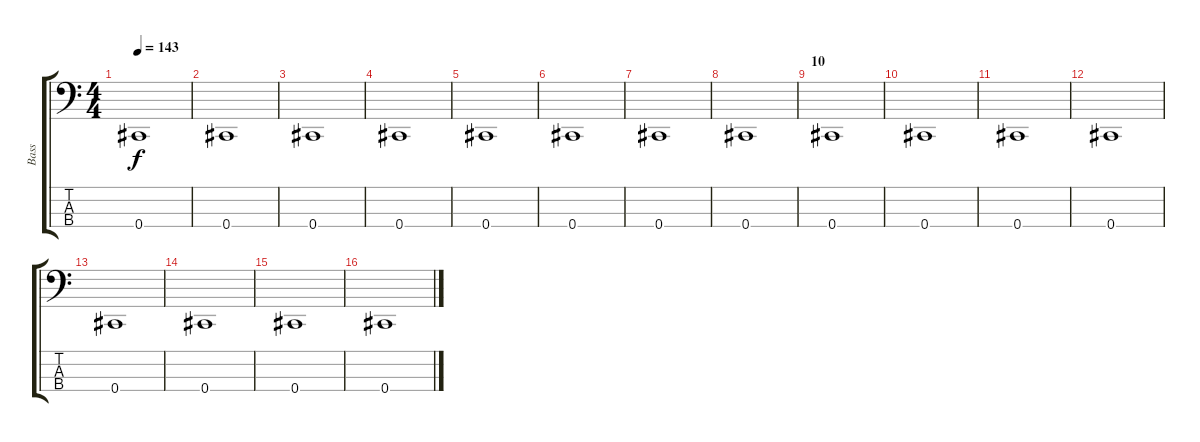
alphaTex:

\track ("Bass" "Bass") {instrument slapbass2}
\staff {score tabs}
\tuning (Gb2 Db2 Ab1 Db1) {hide}
\ts (4 4)
\tempo 143
\clef f4
\ks c
0.4.1{dy f} |
0.4.1 |
0.4.1 |
0.4.1 |
0.4.1 |
0.4.1 |
0.4.1 |
0.4.1 |
\section ("" "10")
0.4.1 |
0.4.1 |
0.4.1 |
0.4.1 |
0.4.1 |
0.4.1 |
0.4.1 |
0.4.1
